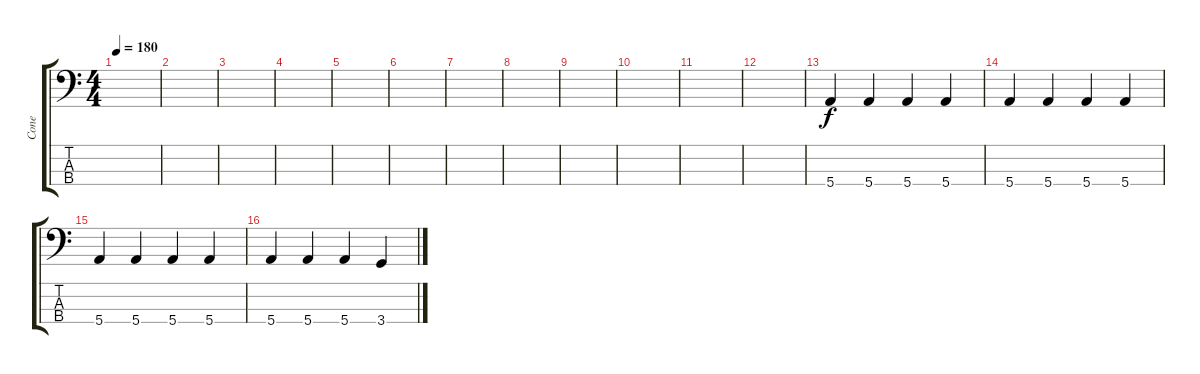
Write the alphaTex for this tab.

\track ("Cone" "Cone") {instrument electricbasspick}
\staff {score tabs}
\tuning (G2 D2 A1 E1) {hide}
\ts (4 4)
\tempo 180
\clef f4
\ks c
|
|
|
|
|
|
|
|
|
|
|
|
5.4.4 5.4.4 5.4.4 5.4.4 |
5.4.4 5.4.4 5.4.4 5.4.4 |
5.4.4 5.4.4 5.4.4 5.4.4 |
5.4.4 5.4.4 5.4.4 3.4.4
